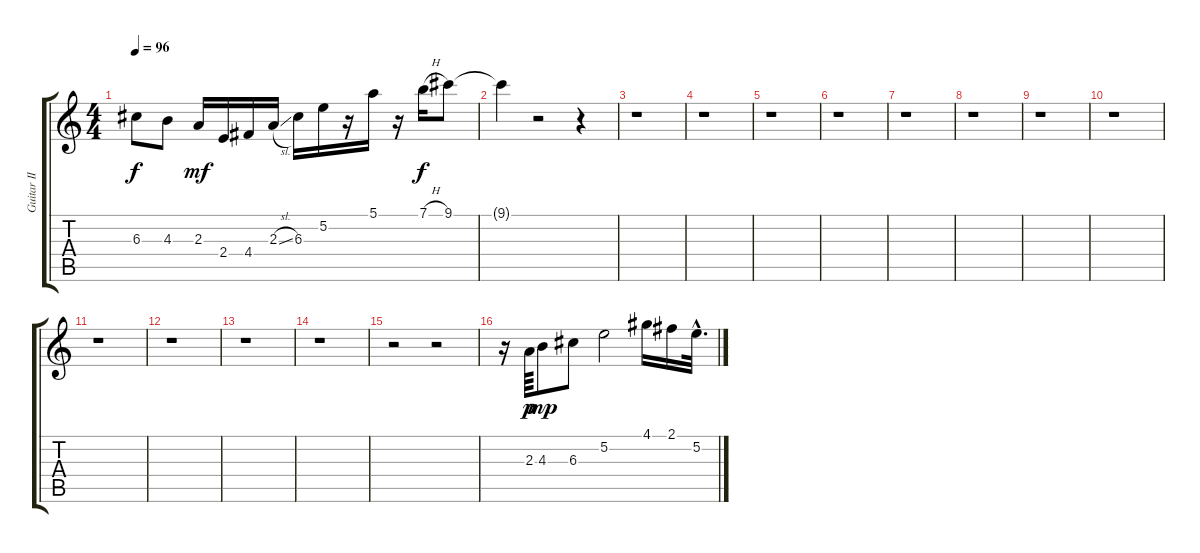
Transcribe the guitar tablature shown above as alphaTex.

\track ("Guitar II" "Guitar II") {instrument electricguitarjazz}
\staff {score tabs}
\tuning (E4 B3 G3 D3 A2 E2) {hide}
\ts (4 4)
\tempo 96
\clef g2
\ks c
6.3.8{dy f} 4.3.8 2.3.16{dy mf} 2.4.16 4.4.16 2.3{sl}.16 6.3.16 5.2.16 r.16 5.1.16 r.16 7.1{h}.16{dy f} 9.1.8 |
9.1{t}.4 r.2 r.4 |
r.1 |
r.1 |
r.1 |
r.1 |
r.1 |
r.1 |
r.1 |
r.1 |
r.1 |
r.1 |
r.1 |
r.1 |
r.2 r.2 |
r.16 2.3.64{dy p} 4.3.8{dy mp} 6.3.8 5.2.2 4.1.16 2.1.16 5.2{hac}.32{d}
